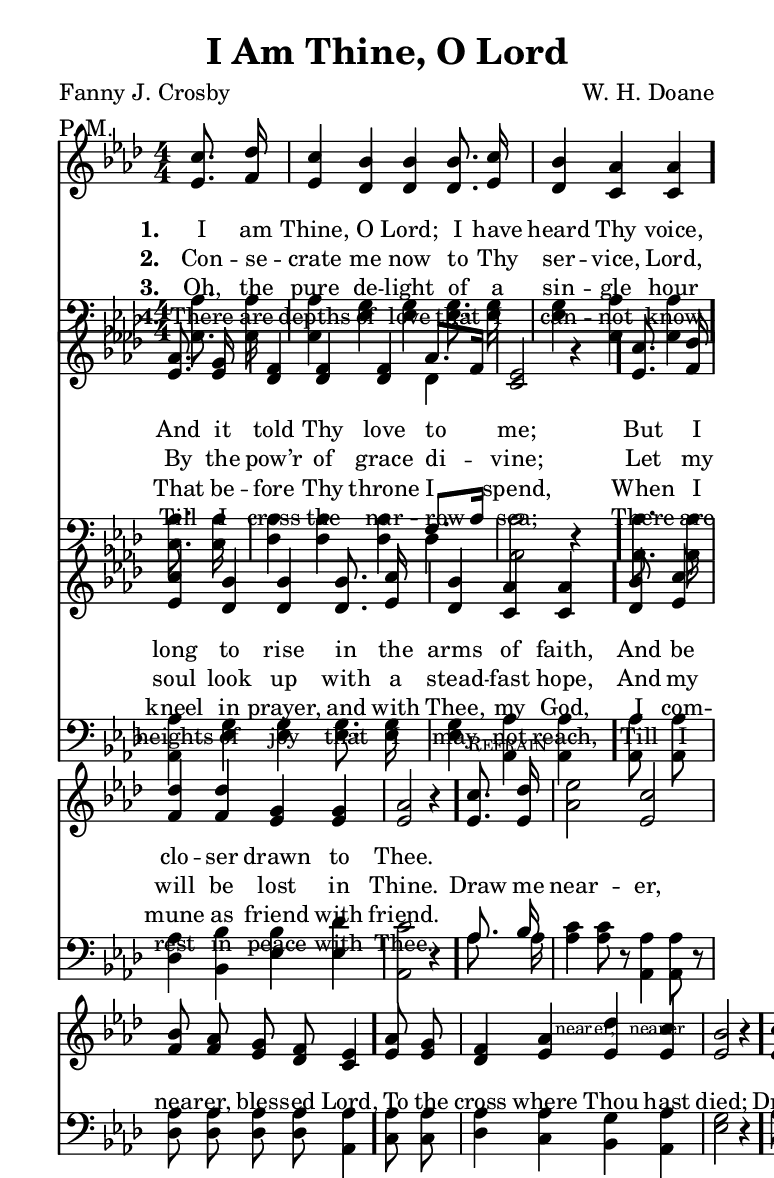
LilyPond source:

\include "common/global.ily"
\paper {
  \include "common/paper.ily"
  page-count = 1
system-count = 5

}

\header{
  hymnnumber = "221"
  title = "I Am Thine, O Lord"
  tunename = ""
  meter = "P. M."
  poet = "Fanny J. Crosby"
  composer = "W. H. Doane"
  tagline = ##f
}

ta = { \tempo 4=80 }
tb = { \tempo 4=40 }

global = {
  \include "common/overrides.ily"
  \override Staff.TimeSignature.style = #'numbered
  \time 4/4
  \override Score.MetronomeMark.transparent = ##t % hide all fermata changes too
  \ta
  \key aes \major
  \partial 4
  \autoBeamOff
}

patternA = { c8. c16 | c4 c c c8. c16 | c4 c c }
patternB = { c8. c16 | c4 c c c8.[ c16] | c2 c4 }
patternG = { c8. c16 | c4 c c c | c2 c4 }
patternC = { c8 c | c4 c c c | c2 c4 }
patternD = { c8. c16 | c2 c | c8 c c c c4 }
patternE = { c8. c16 | c4 c8 r c4 c8 r | c8 c c c c4 }
patternF = { c8. c16 | c4 c c4. c8 | c2 c4 }

notesSoprano = {
\global
\relative c'' {

  c8. des16 | c4 bes bes bes8. c16 | bes4 aes aes
  aes8. g16 | f4 f f aes8.[ f16] | ees2 r4
  c'8. des16 | c4 bes bes bes8. c16 | bes4 aes aes
  bes8 c | des4 des g, g | aes2 r4

  \eogbreak
  << s^\markup { \small \caps "Refrain" }
  { c8. des16 | ees2 c | bes8 aes g f ees4 } >>
  aes8 g | f4 aes des c | bes2 r4
  c8. des16 | ees4 ees8 r c4 c8 r | bes8 aes g f \tb des'4\fermata \ta
  c8. bes16 | aes4 aes c4. bes8 | aes2 r4

  \bar "|."

}
}

notesAlto = {
\global
\relative e' {

  \changePitch \patternA { ees f | ees des des des ees | des c c }
  \changePitch \patternG { ees ees | des des des des | c r }
  \changePitch \patternA { ees f | ees des des des ees | des c c }
  \changePitch \patternC { des ees | f f ees ees | ees r }

  \changePitch \patternD { ees ees | aes ees | f f ees des c }
  \changePitch \patternC { ees ees | des ees ees ees | ees r }
  \changePitch \patternE { ees ees | aes aes aes aes | f f ees des f }
  \changePitch \patternF { f f | ees ees ees des | c r }

}
}

notesTenor = {
\global
\relative a {

  \changePitch \patternA { aes aes | aes g g g g | g aes aes }
  \changePitch \patternB { aes aes | aes aes aes f aes | aes r }
  \changePitch \patternA { aes aes | aes g g g g | g aes aes }
  \changePitch \patternC { aes aes | aes bes bes des | c r }

  \changePitch \patternE { aes bes | c c aes aes | aes aes aes aes aes }
  \changePitch \patternC { aes aes | aes aes g aes | g r }
  \changePitch \patternE { aes bes | c c aes aes | aes aes aes aes aes }
  \changePitch \patternF { ees' des | c c aes g | aes r }

}
}

notesBass = {
\global
\relative f, {

  \changePitch \patternA { aes aes | aes ees' ees ees ees | ees aes, aes }
  \changePitch \patternG { c c | des des des des | aes r }
  \changePitch \patternA { aes aes | aes ees' ees ees ees | ees aes, aes }
  \changePitch \patternC { aes aes | des bes ees ees | aes, r }

  \changePitch \patternE { aes' aes | aes aes aes, aes | des des des des | aes }
  \changePitch \patternC { c c | des c bes aes | ees' r }
  \changePitch \patternE { aes aes | aes aes aes, aes | des des des des des_\fermata }
  \changePitch \patternF { des des | ees ees ees ees | aes, r }

}
}

Refrain = \lyricmode {

Draw me near -- er, near -- er, bless -- ed Lord, \bar "."
To the cross where Thou hast died; \bar "."
Draw me near -- er, near -- er, near -- er, bless -- ed Lord, \bar "."
To Thy pre -- cious, wound -- ed side. \bar "."

}

wordsA = \lyricmode {
\set stanza = "1."

I am Thine, O Lord; I have heard Thy voice, \bar "."
And it told Thy love to me; \bar "."
But I long to rise in the arms of faith, \bar "."
And be clo -- ser drawn to Thee. \bar "."

}

wordsB = \lyricmode {
\set stanza = "2."

Con -- se -- crate me now to Thy ser -- vice, Lord,
By the pow’r of grace di -- vine;
Let my soul look up with a stead -- fast hope,
And my will be lost in Thine.

\Refrain

}

wordsC = \lyricmode {
\set stanza = "3."

Oh, the pure de -- light of a sin -- gle hour
That be -- fore Thy throne I spend,
When I kneel in prayer, and with Thee, my God,
I com -- mune as friend with friend.

}

wordsD = \lyricmode {
\set stanza = "4."

There are depths of love that I can -- not know
Till I cross the nar -- row sea;
There are heights of joy that I may not reach,
Till I rest in peace with Thee.

}

BassRefrain = \lyricmode {

\override LyricText.font-size = #-2
\repeat unfold 36 { \skip 4 }
near -- er, near -- er

}

\score {
  \context ChoirStaff <<
    \context Staff = upper <<
      \set Staff.autoBeaming = ##f
      \set ChoirStaff.systemStartDelimiter = #'SystemStartBar
      \set ChoirStaff.printPartCombineTexts = ##f
      \partcombine #'(2 . 11) \notesSoprano \notesAlto
      \context NullVoice = sopranos { \voiceOne << \notesSoprano >> }
      \context Lyrics = one   \lyricsto sopranos \wordsA
      \context Lyrics = two   \lyricsto sopranos \wordsB
      \context Lyrics = three \lyricsto sopranos \wordsC
      \context Lyrics = four  \lyricsto sopranos \wordsD
    >>
    \context Staff = men <<
      \set Staff.autoBeaming = ##f
      \clef bass
      \set ChoirStaff.printPartCombineTexts = ##f
      \partcombine #'(2 . 11) \notesTenor \notesBass
      \context NullVoice = basses { \voiceTwo << \notesBass >> }
    >>
    \new Lyrics \with { alignBelowContext = men } \lyricsto basses \BassRefrain
  >>
  \layout {
    \include "common/layout.ily"
  }
  #(cond ((ly:get-option 'eog-midi-permitted) #{ \midi{
    \include "common/midi.ily"
  } #}))
}

\version "2.19.49"  % necessary for upgrading to future LilyPond versions.

% vi:set et ts=2 sw=2 ai nocindent syntax=lilypond:
